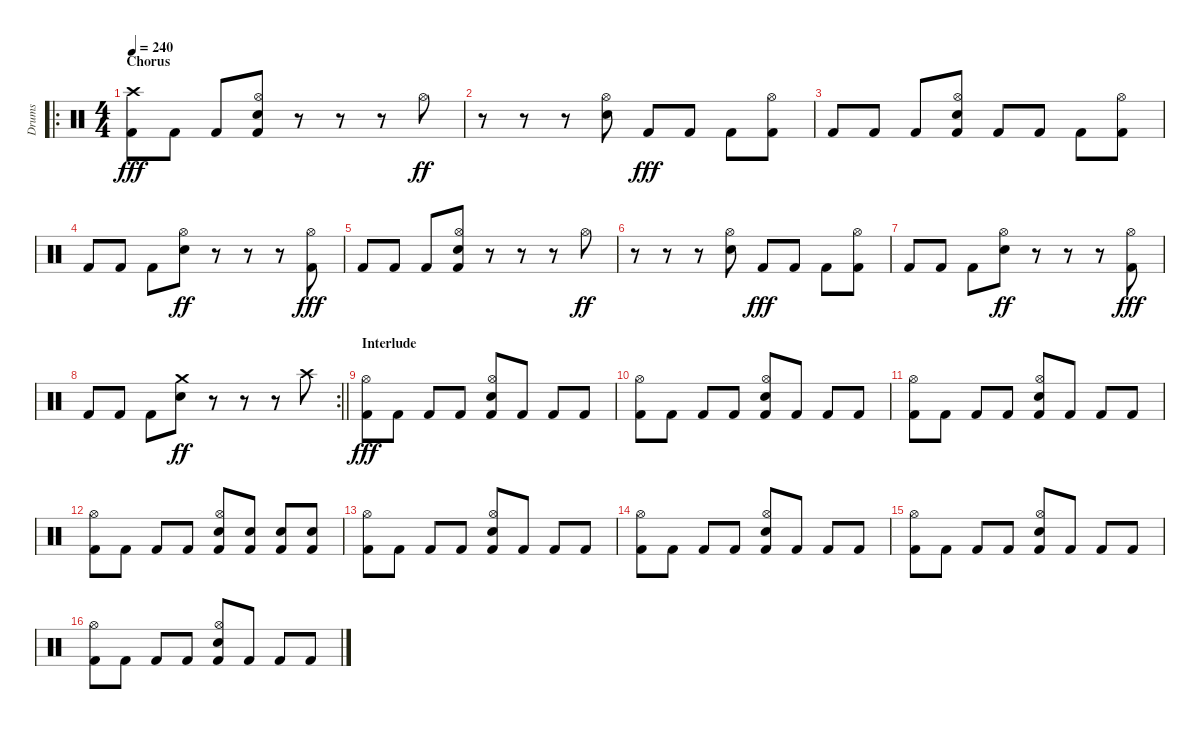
\track ("Drums" "Drums") {instrument percussion}
\staff {score}
\articulation defaults
\ro
\ts (4 4)
\section ("" "Chorus")
\tempo 240
\clef neutral
\ks c
("Crash high (hit)" "Kick (hit) 2").8{dy fff} "Kick (hit) 2".8 "Kick (hit) 2".8 ("Hi-Hat (open)" "Electric Snare (hit)" "Kick (hit) 2").8 r.8 r.8 r.8 "Hi-Hat (open)".8{dy ff} |
r.8 r.8 r.8 ("Hi-Hat (open)" "Electric Snare (hit)").8 "Kick (hit) 2".8{dy fff} "Kick (hit) 2".8 "Kick (hit) 2".8 ("Hi-Hat (open)" "Kick (hit) 2").8 |
"Kick (hit) 2".8 "Kick (hit) 2".8 "Kick (hit) 2".8 ("Hi-Hat (open)" "Electric Snare (hit)" "Kick (hit) 2").8 "Kick (hit) 2".8 "Kick (hit) 2".8 "Kick (hit) 2".8 ("Hi-Hat (open)" "Kick (hit) 2").8 |
"Kick (hit) 2".8 "Kick (hit) 2".8 "Kick (hit) 2".8 ("Hi-Hat (open)" "Electric Snare (hit)").8{dy ff} r.8 r.8 r.8 ("Hi-Hat (open)" "Kick (hit) 2").8{dy fff} |
"Kick (hit) 2".8 "Kick (hit) 2".8 "Kick (hit) 2".8 ("Hi-Hat (open)" "Electric Snare (hit)" "Kick (hit) 2").8 r.8 r.8 r.8 "Hi-Hat (open)".8{dy ff} |
r.8 r.8 r.8 ("Hi-Hat (open)" "Electric Snare (hit)").8 "Kick (hit) 2".8{dy fff} "Kick (hit) 2".8 "Kick (hit) 2".8 ("Hi-Hat (open)" "Kick (hit) 2").8 |
"Kick (hit) 2".8 "Kick (hit) 2".8 "Kick (hit) 2".8 ("Hi-Hat (open)" "Electric Snare (hit)").8{dy ff} r.8 r.8 r.8 ("Hi-Hat (open)" "Kick (hit) 2").8{dy fff} |
\rc 2
\barLineRight lightlight "Kick (hit) 2".8 "Kick (hit) 2".8 "Kick (hit) 2".8
("Crash medium (hit)" "Electric Snare (hit)").8{dy ff} r.8 r.8 r.8 "Crash high (hit)".8 |
\section ("" "Interlude")
("Hi-Hat (open)" "Kick (hit) 2").8{dy fff} "Kick (hit) 2".8 "Kick (hit) 2".8 "Kick (hit) 2".8 ("Hi-Hat (open)" "Electric Snare (hit)" "Kick (hit) 2").8 "Kick (hit) 2".8 "Kick (hit) 2".8 "Kick (hit) 2".8 |
("Hi-Hat (open)" "Kick (hit) 2").8 "Kick (hit) 2".8 "Kick (hit) 2".8 "Kick (hit) 2".8 ("Hi-Hat (open)" "Electric Snare (hit)" "Kick (hit) 2").8 "Kick (hit) 2".8 "Kick (hit) 2".8 "Kick (hit) 2".8 |
("Hi-Hat (open)" "Kick (hit) 2").8 "Kick (hit) 2".8 "Kick (hit) 2".8 "Kick (hit) 2".8 ("Hi-Hat (open)" "Electric Snare (hit)" "Kick (hit) 2").8 "Kick (hit) 2".8 "Kick (hit) 2".8 "Kick (hit) 2".8 |
("Hi-Hat (open)" "Kick (hit) 2").8 "Kick (hit) 2".8 "Kick (hit) 2".8 "Kick (hit) 2".8 ("Hi-Hat (open)" "Electric Snare (hit)" "Kick (hit) 2").8 ("Electric Snare (hit)" "Kick (hit) 2").8 ("Electric Snare (hit)" "Kick (hit) 2").8 ("Electric Snare (hit)" "Kick (hit) 2").8 |
("Hi-Hat (open)" "Kick (hit) 2").8 "Kick (hit) 2".8 "Kick (hit) 2".8 "Kick (hit) 2".8 ("Hi-Hat (open)" "Electric Snare (hit)" "Kick (hit) 2").8 "Kick (hit) 2".8 "Kick (hit) 2".8 "Kick (hit) 2".8 |
("Hi-Hat (open)" "Kick (hit) 2").8 "Kick (hit) 2".8 "Kick (hit) 2".8 "Kick (hit) 2".8 ("Hi-Hat (open)" "Electric Snare (hit)" "Kick (hit) 2").8 "Kick (hit) 2".8 "Kick (hit) 2".8 "Kick (hit) 2".8 |
("Hi-Hat (open)" "Kick (hit) 2").8 "Kick (hit) 2".8 "Kick (hit) 2".8 "Kick (hit) 2".8 ("Hi-Hat (open)" "Electric Snare (hit)" "Kick (hit) 2").8 "Kick (hit) 2".8 "Kick (hit) 2".8 "Kick (hit) 2".8 |
("Hi-Hat (open)" "Kick (hit) 2").8 "Kick (hit) 2".8 "Kick (hit) 2".8 "Kick (hit) 2".8 ("Hi-Hat (open)" "Electric Snare (hit)" "Kick (hit) 2").8 "Kick (hit) 2".8 "Kick (hit) 2".8 "Kick (hit) 2".8
